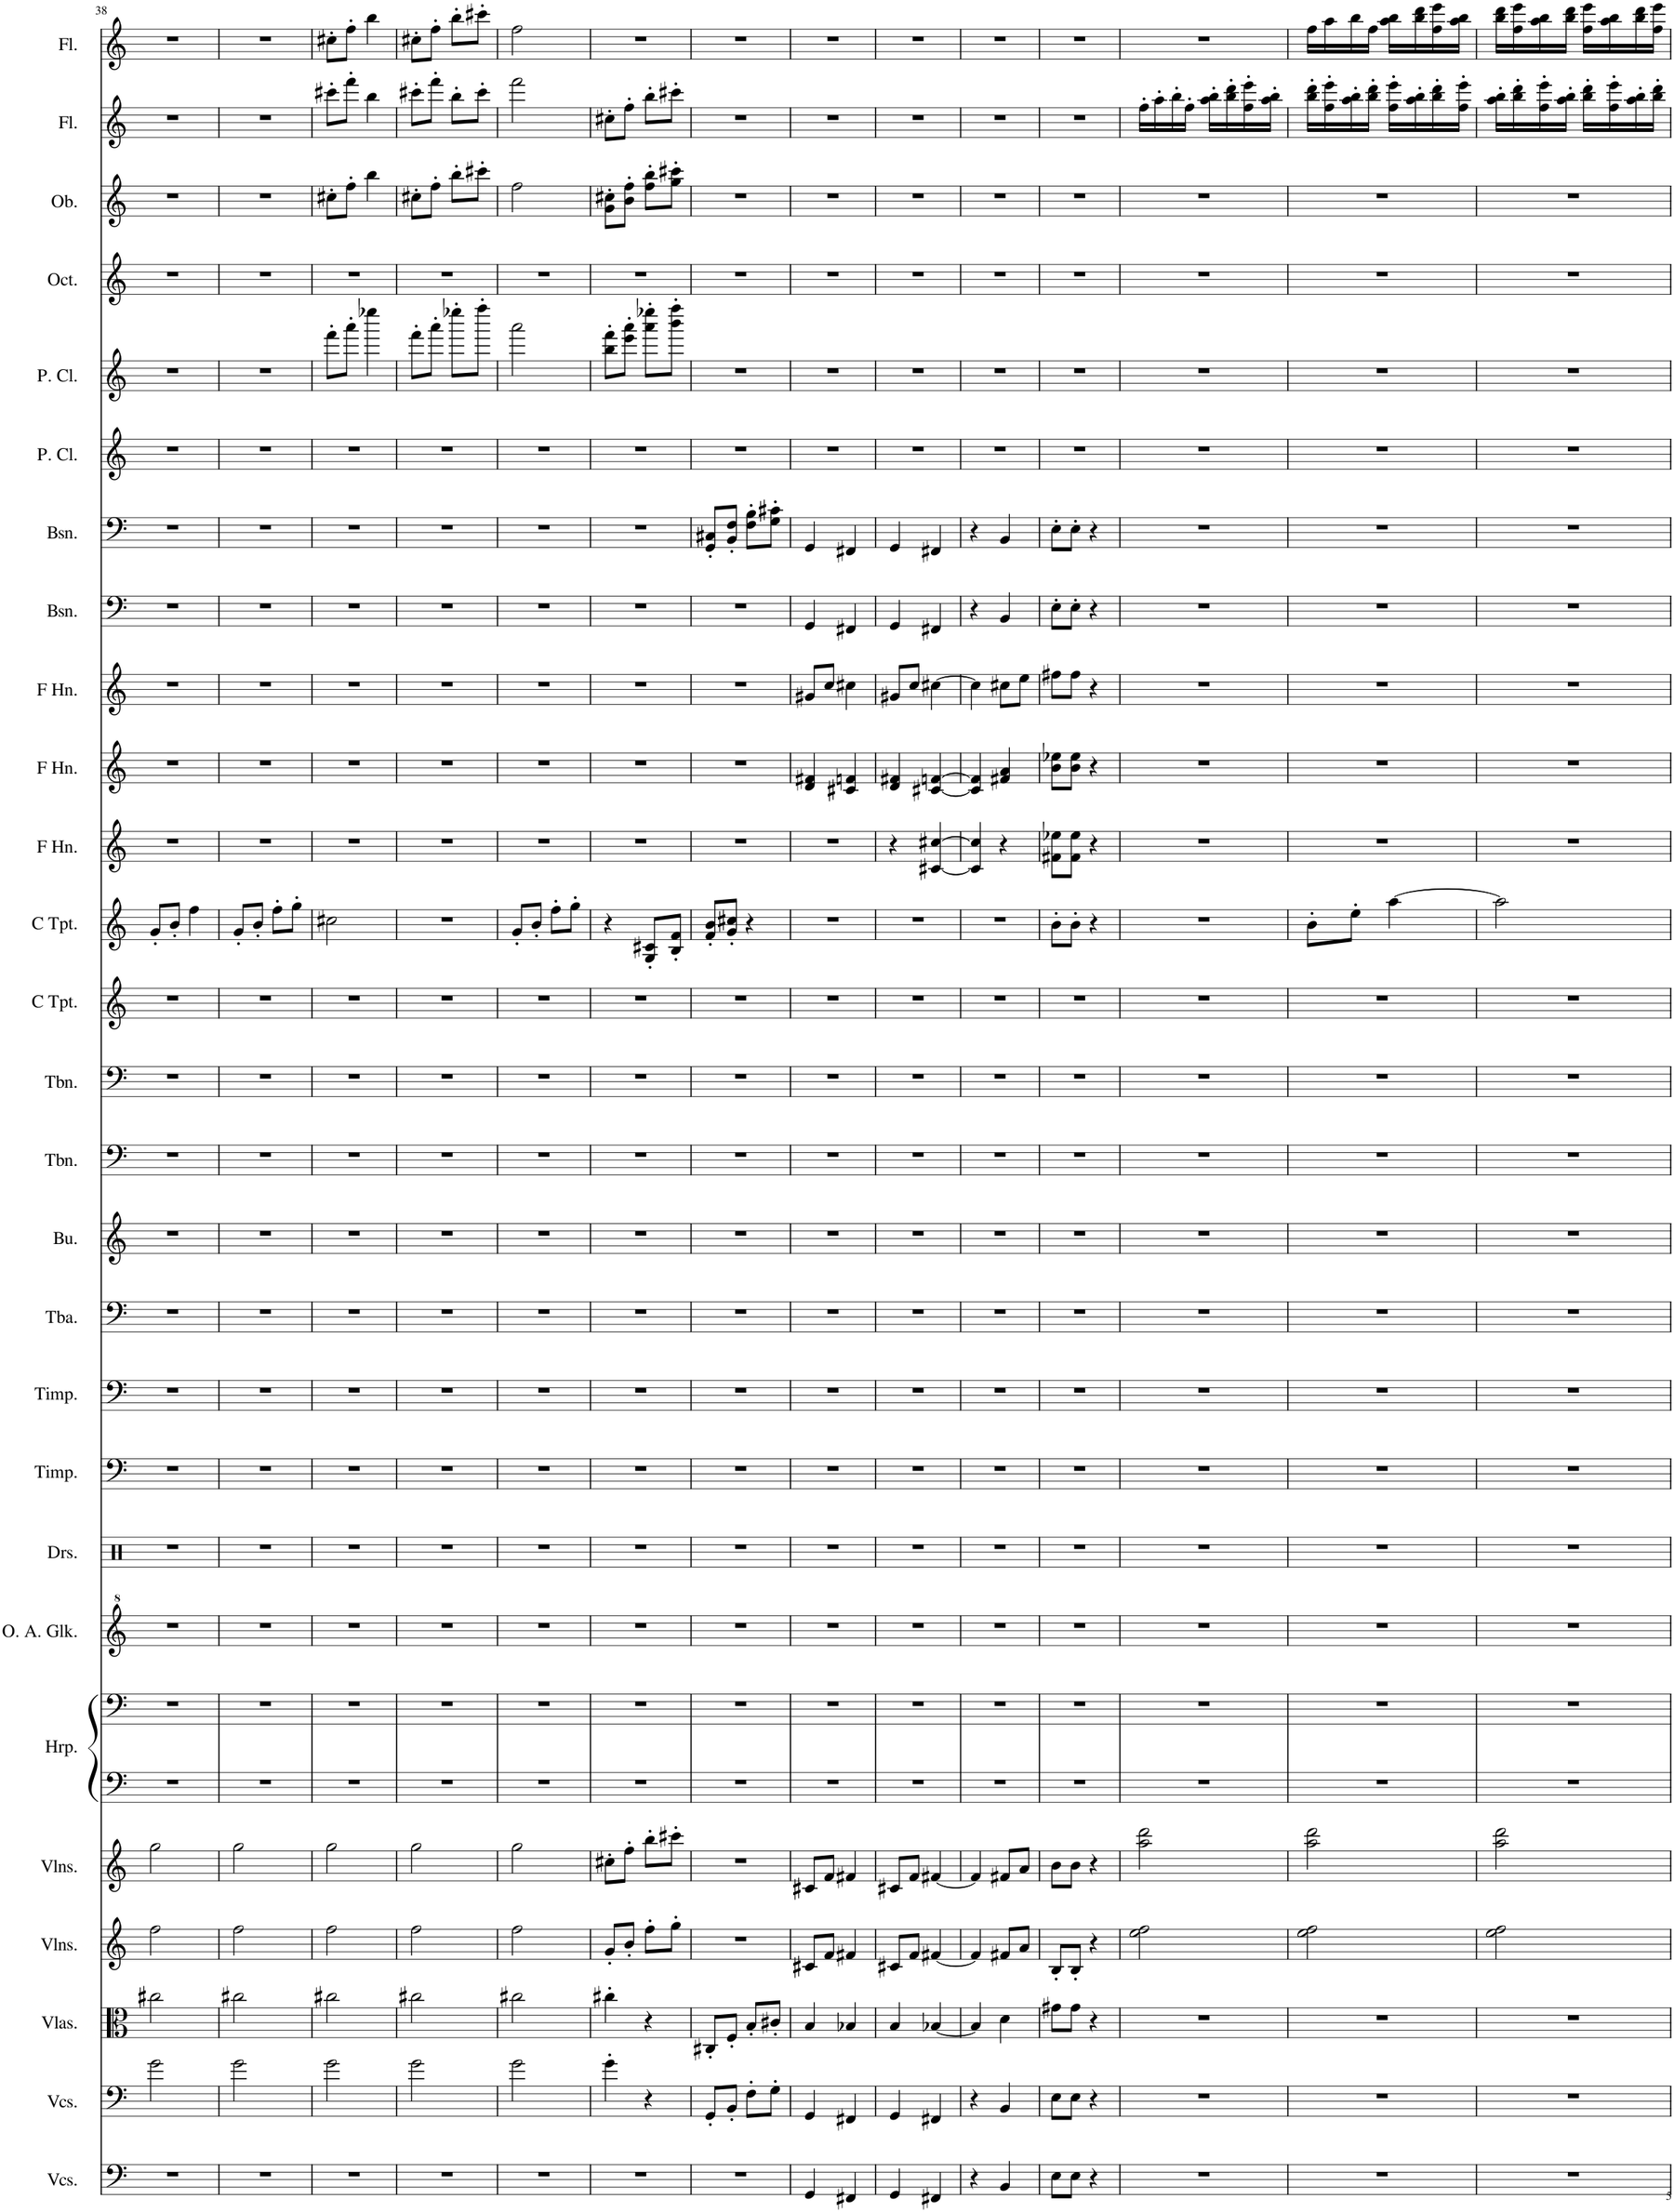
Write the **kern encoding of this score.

**kern	**kern	**kern	**kern	**kern	**kern	**kern	**kern	**kern	**kern	**kern	**kern	**kern	**kern	**kern	**kern	**kern	**kern	**kern	**kern	**kern	**kern	**kern	**kern	**kern	**kern	**kern	**kern
*part27	*part26	*part25	*part24	*part23	*part22	*part22	*part21	*part20	*part19	*part18	*part17	*part16	*part15	*part14	*part13	*part12	*part11	*part10	*part9	*part8	*part7	*part6	*part5	*part4	*part3	*part2	*part1
*staff28	*staff27	*staff26	*staff25	*staff24	*staff23	*staff22	*staff21	*staff20	*staff19	*staff18	*staff17	*staff16	*staff15	*staff14	*staff13	*staff12	*staff11	*staff10	*staff9	*staff8	*staff7	*staff6	*staff5	*staff4	*staff3	*staff2	*staff1
*I"Violoncellos, Doublebasses	*I"Violoncellos, Cellos	*I"Violas, Violas	*I"Violins, 2nd Violins	*I"Violins, 1st Violins	*I"Harp, Harp 1	*	*I"Orff Alto Glockenspiel, Glockenspiel	*I"Drumset, Percussion (General MIDI Map)	*I"Timpani, Timpani II	*I"Timpani, Timpani I	*I"Tuba, Bass Tuba	*I"Bugle, Tenor Tuba in Bb	*I"Trombone, Bass Trombone	*I"Trombone, Tenor Trombone	*I"C Trumpet, Trumpets III IV	*I"C Trumpet, Trumpets I II	*I"Horn in F, Horns in F  V  VI	*I"Horn in F, Horns in F III IV	*I"Horn in F, Horns in F  I  II	*I"Bassoon, DoubleBassoon	*I"Bassoon, Bassoons	*I"Piccolo Clarinet, BassClarinets in Bb	*I"Piccolo Clarinet, Clarinets in Bb	*I"Octavin, English Horn	*I"Oboe, Oboe	*I"Flute, Flutes	*I"Flute, Piccolos
*I'Vcs.	*I'Vcs.	*I'Vlas.	*I'Vlns.	*I'Vlns.	*I'Hrp.	*	*I'O. A. Glk.	*I'Drs.	*I'Timp.	*I'Timp.	*I'Tba.	*I'Bu.	*I'Tbn.	*I'Tbn.	*I'C Tpt.	*I'C Tpt.	*I'F Hn.	*I'F Hn.	*I'F Hn.	*I'Bsn.	*I'Bsn.	*I'P. Cl.	*I'P. Cl.	*I'Oct.	*I'Ob.	*I'Fl.	*I'Fl.
!!LO:PB:g=z
*clefF4	*clefF4	*clefC3	*clefG2	*clefG2	*clefF4	*clefF4	*clefG^2	*clefX	*clefF4	*clefF4	*clefF4	*clefG2	*clefF4	*clefF4	*clefG2	*clefG2	*clefG2	*clefG2	*clefG2	*clefF4	*clefF4	*clefG2	*clefG2	*clefG2	*clefG2	*clefG2	*clefG2
*	*	*	*	*	*	*	*	*	*	*	*	*	*	*	*	*	*Trd4c7	*Trd4c7	*Trd4c7	*	*	*Trd-5c-8	*Trd-5c-8	*Trd4c7	*	*	*
*k[]	*k[]	*k[]	*k[]	*k[]	*k[]	*k[]	*k[]	*k[]	*k[]	*k[]	*k[]	*k[]	*k[]	*k[]	*k[]	*k[]	*k[]	*k[]	*k[]	*k[]	*k[]	*k[]	*k[]	*k[]	*k[]	*k[]	*k[]
*M2/4	*M2/4	*M2/4	*M2/4	*M2/4	*M2/4	*M2/4	*M2/4	*M2/4	*M2/4	*M2/4	*M2/4	*M2/4	*M2/4	*M2/4	*M2/4	*M2/4	*M2/4	*M2/4	*M2/4	*M2/4	*M2/4	*M2/4	*M2/4	*M2/4	*M2/4	*M2/4	*M2/4
=38	=38	=38	=38	=38	=38	=38	=38	=38	=38	=38	=38	=38	=38	=38	=38	=38	=38	=38	=38	=38	=38	=38	=38	=38	=38	=38	=38
2r	2g\	2cc#X\	2ff\	2gg\	2r	2r	2r	2r	2r	2r	2r	2r	2r	2r	2r	8g'/L	2r	2r	2r	2r	2r	2r	2r	2r	2r	2r	2r
.	.	.	.	.	.	.	.	.	.	.	.	.	.	.	.	8b'/J	.	.	.	.	.	.	.	.	.	.	.
.	.	.	.	.	.	.	.	.	.	.	.	.	.	.	.	4ff\	.	.	.	.	.	.	.	.	.	.	.
=39	=39	=39	=39	=39	=39	=39	=39	=39	=39	=39	=39	=39	=39	=39	=39	=39	=39	=39	=39	=39	=39	=39	=39	=39	=39	=39	=39
2r	2g\	2cc#X\	2ff\	2gg\	2r	2r	2r	2r	2r	2r	2r	2r	2r	2r	2r	8g'/L	2r	2r	2r	2r	2r	2r	2r	2r	2r	2r	2r
.	.	.	.	.	.	.	.	.	.	.	.	.	.	.	.	8b'/J	.	.	.	.	.	.	.	.	.	.	.
.	.	.	.	.	.	.	.	.	.	.	.	.	.	.	.	8ff'\L	.	.	.	.	.	.	.	.	.	.	.
.	.	.	.	.	.	.	.	.	.	.	.	.	.	.	.	8gg'\J	.	.	.	.	.	.	.	.	.	.	.
=40	=40	=40	=40	=40	=40	=40	=40	=40	=40	=40	=40	=40	=40	=40	=40	=40	=40	=40	=40	=40	=40	=40	=40	=40	=40	=40	=40
2r	2g\	2cc#X\	2ff\	2gg\	2r	2r	2r	2r	2r	2r	2r	2r	2r	2r	2r	2cc#X\	2r	2r	2r	2r	2r	2r	8fff'\L	2r	8cc#X'\L	8ccc#X'\L	8cc#X'\L
.	.	.	.	.	.	.	.	.	.	.	.	.	.	.	.	.	.	.	.	.	.	.	8aaa'\J	.	8ff'\J	8fff'\J	8ff'\J
.	.	.	.	.	.	.	.	.	.	.	.	.	.	.	.	.	.	.	.	.	.	.	4eeee-X\	.	4bb\	4bb\	4bb\
=41	=41	=41	=41	=41	=41	=41	=41	=41	=41	=41	=41	=41	=41	=41	=41	=41	=41	=41	=41	=41	=41	=41	=41	=41	=41	=41	=41
2r	2g\	2cc#X\	2ff\	2gg\	2r	2r	2r	2r	2r	2r	2r	2r	2r	2r	2r	2r	2r	2r	2r	2r	2r	2r	8fff'\L	2r	8cc#X'\L	8ccc#X'\L	8cc#X'\L
.	.	.	.	.	.	.	.	.	.	.	.	.	.	.	.	.	.	.	.	.	.	.	8aaa'\J	.	8ff'\J	8fff'\J	8ff'\J
.	.	.	.	.	.	.	.	.	.	.	.	.	.	.	.	.	.	.	.	.	.	.	8eeee-X'\L	.	8bb'\L	8bb'\L	8bb'\L
.	.	.	.	.	.	.	.	.	.	.	.	.	.	.	.	.	.	.	.	.	.	.	8ffff'\J	.	8ccc#X'\J	8ccc#'\J	8ccc#X'\J
=42	=42	=42	=42	=42	=42	=42	=42	=42	=42	=42	=42	=42	=42	=42	=42	=42	=42	=42	=42	=42	=42	=42	=42	=42	=42	=42	=42
2r	2g\	2cc#X\	2ff\	2gg\	2r	2r	2r	2r	2r	2r	2r	2r	2r	2r	2r	8g'/L	2r	2r	2r	2r	2r	2r	2aaa\	2r	2ff\	2fff\	2ff\
.	.	.	.	.	.	.	.	.	.	.	.	.	.	.	.	8b'/J	.	.	.	.	.	.	.	.	.	.	.
.	.	.	.	.	.	.	.	.	.	.	.	.	.	.	.	8ff'\L	.	.	.	.	.	.	.	.	.	.	.
.	.	.	.	.	.	.	.	.	.	.	.	.	.	.	.	8gg'\J	.	.	.	.	.	.	.	.	.	.	.
=43	=43	=43	=43	=43	=43	=43	=43	=43	=43	=43	=43	=43	=43	=43	=43	=43	=43	=43	=43	=43	=43	=43	=43	=43	=43	=43	=43
2r	4g'\	4cc#X'\	8g'/L	8cc#X'\L	2r	2r	2r	2r	2r	2r	2r	2r	2r	2r	2r	4r	2r	2r	2r	2r	2r	2r	8bb\' 8fff\'L	2r	8g\' 8cc#X\'L	8cc#X'\L	2r
.	.	.	8b'/J	8ff'\J	.	.	.	.	.	.	.	.	.	.	.	.	.	.	.	.	.	.	8eee\' 8aaa\'J	.	8b\' 8ff\'J	8ff'\J	.
.	4r	4r	8ff'\L	8bb'\L	.	.	.	.	.	.	.	.	.	.	.	8G/' 8c#X/'L	.	.	.	.	.	.	8aaa\' 8eeee-X\'L	.	8ff\' 8bb\'L	8bb'\L	.
.	.	.	8gg'\J	8ccc#X'\J	.	.	.	.	.	.	.	.	.	.	.	8B/' 8f/'J	.	.	.	.	.	.	8bbb\' 8ffff\'J	.	8gg\' 8ccc#X\'J	8ccc#X'\J	.
=44	=44	=44	=44	=44	=44	=44	=44	=44	=44	=44	=44	=44	=44	=44	=44	=44	=44	=44	=44	=44	=44	=44	=44	=44	=44	=44	=44
2r	8GG'/L	8C#X'/L	2r	2r	2r	2r	2r	2r	2r	2r	2r	2r	2r	2r	2r	8f/' 8b/'L	2r	2r	2r	2r	8GG/' 8C#X/'L	2r	2r	2r	2r	2r	2r
.	8BB'/J	8F'/J	.	.	.	.	.	.	.	.	.	.	.	.	.	8g/' 8cc#X/'J	.	.	.	.	8BB/' 8F/'J	.	.	.	.	.	.
.	8F'\L	8B'/L	.	.	.	.	.	.	.	.	.	.	.	.	.	4r	.	.	.	.	8F\' 8B\'L	.	.	.	.	.	.
.	8G'\J	8c#X'/J	.	.	.	.	.	.	.	.	.	.	.	.	.	.	.	.	.	.	8G\' 8c#X\'J	.	.	.	.	.	.
=45	=45	=45	=45	=45	=45	=45	=45	=45	=45	=45	=45	=45	=45	=45	=45	=45	=45	=45	=45	=45	=45	=45	=45	=45	=45	=45	=45
4GG/	4GG/	4B/	8c#X/L	8c#X/L	2r	2r	2r	2r	2r	2r	2r	2r	2r	2r	2r	2r	2r	4d/ 4f#X/	8g#X/L	4GG/	4GG/	2r	2r	2r	2r	2r	2r
.	.	.	8f/J	8f/J	.	.	.	.	.	.	.	.	.	.	.	.	.	.	8cc/J	.	.	.	.	.	.	.	.
4FF#X/	4FF#X/	4B-X/	4f#X/	4f#X/	.	.	.	.	.	.	.	.	.	.	.	.	.	4c#X/ 4fn/	4cc#X\	4FF#X/	4FF#X/	.	.	.	.	.	.
=46	=46	=46	=46	=46	=46	=46	=46	=46	=46	=46	=46	=46	=46	=46	=46	=46	=46	=46	=46	=46	=46	=46	=46	=46	=46	=46	=46
4GG/	4GG/	4B/	8c#X/L	8c#X/L	2r	2r	2r	2r	2r	2r	2r	2r	2r	2r	2r	2r	4r	4d/ 4f#X/	8g#X/L	4GG/	4GG/	2r	2r	2r	2r	2r	2r
.	.	.	8f/J	8f/J	.	.	.	.	.	.	.	.	.	.	.	.	.	.	8cc/J	.	.	.	.	.	.	.	.
4FF#X/	4FF#X/	[4B-X/	[4f#X/	[4f#X/	.	.	.	.	.	.	.	.	.	.	.	.	[4c#X/ [4cc#X/	[4c#X/ [4fn/	[4cc#X\	4FF#X/	4FF#X/	.	.	.	.	.	.
=47	=47	=47	=47	=47	=47	=47	=47	=47	=47	=47	=47	=47	=47	=47	=47	=47	=47	=47	=47	=47	=47	=47	=47	=47	=47	=47	=47
4r	4r	4B-/]	4f#/]	4f#/]	2r	2r	2r	2r	2r	2r	2r	2r	2r	2r	2r	2r	4c#/] 4cc#/]	4c#/] 4f/]	4cc#\]	4r	4r	2r	2r	2r	2r	2r	2r
4BB/	4BB/	4d\	8f#X/L	8f#X/L	.	.	.	.	.	.	.	.	.	.	.	.	4r	4f#X/ 4a/	8cc#X\L	4BB/	4BB/	.	.	.	.	.	.
.	.	.	8a/J	8a/J	.	.	.	.	.	.	.	.	.	.	.	.	.	.	8ee\J	.	.	.	.	.	.	.	.
=48	=48	=48	=48	=48	=48	=48	=48	=48	=48	=48	=48	=48	=48	=48	=48	=48	=48	=48	=48	=48	=48	=48	=48	=48	=48	=48	=48
8E\L	8E\L	8g#X\L	8B'/L	8b\L	2r	2r	2r	2r	2r	2r	2r	2r	2r	2r	2r	8b'\L	8f#X\ 8ee-X\L	8b\ 8ee-X\L	8ff#X\L	8E'\L	8E'\L	2r	2r	2r	2r	2r	2r
8E\J	8E\J	8g#\J	8B'/J	8b\J	.	.	.	.	.	.	.	.	.	.	.	8b'\J	8f#\ 8ee-\J	8b\ 8ee-\J	8ff#\J	8E'\J	8E'\J	.	.	.	.	.	.
4r	4r	4r	4r	4r	.	.	.	.	.	.	.	.	.	.	.	4r	4r	4r	4r	4r	4r	.	.	.	.	.	.
=49	=49	=49	=49	=49	=49	=49	=49	=49	=49	=49	=49	=49	=49	=49	=49	=49	=49	=49	=49	=49	=49	=49	=49	=49	=49	=49	=49
2r	2r	2r	2ee\ 2ff\	2aa\ 2ddd\	2r	2r	2r	2r	2r	2r	2r	2r	2r	2r	2r	2r	2r	2r	2r	2r	2r	2r	2r	2r	2r	16ff'\LL	2r
.	.	.	.	.	.	.	.	.	.	.	.	.	.	.	.	.	.	.	.	.	.	.	.	.	.	16aa'\	.
.	.	.	.	.	.	.	.	.	.	.	.	.	.	.	.	.	.	.	.	.	.	.	.	.	.	16bb'\	.
.	.	.	.	.	.	.	.	.	.	.	.	.	.	.	.	.	.	.	.	.	.	.	.	.	.	16ff'\JJ	.
.	.	.	.	.	.	.	.	.	.	.	.	.	.	.	.	.	.	.	.	.	.	.	.	.	.	16aa\' 16bb\'LL	.
.	.	.	.	.	.	.	.	.	.	.	.	.	.	.	.	.	.	.	.	.	.	.	.	.	.	16bb\' 16ddd\'	.
.	.	.	.	.	.	.	.	.	.	.	.	.	.	.	.	.	.	.	.	.	.	.	.	.	.	16ff\' 16eee\'	.
.	.	.	.	.	.	.	.	.	.	.	.	.	.	.	.	.	.	.	.	.	.	.	.	.	.	16aa\' 16bb\'JJ	.
=50	=50	=50	=50	=50	=50	=50	=50	=50	=50	=50	=50	=50	=50	=50	=50	=50	=50	=50	=50	=50	=50	=50	=50	=50	=50	=50	=50
2r	2r	2r	2ee\ 2ff\	2aa\ 2ddd\	2r	2r	2r	2r	2r	2r	2r	2r	2r	2r	2r	8b'\L	2r	2r	2r	2r	2r	2r	2r	2r	2r	16bb\' 16ddd\'LL	16ff\LL
.	.	.	.	.	.	.	.	.	.	.	.	.	.	.	.	.	.	.	.	.	.	.	.	.	.	16ff\' 16eee\'	16aa\
.	.	.	.	.	.	.	.	.	.	.	.	.	.	.	.	8ee'\J	.	.	.	.	.	.	.	.	.	16aa\' 16bb\'	16bb\
.	.	.	.	.	.	.	.	.	.	.	.	.	.	.	.	.	.	.	.	.	.	.	.	.	.	16bb\' 16ddd\'JJ	16ff\JJ
.	.	.	.	.	.	.	.	.	.	.	.	.	.	.	.	[4aa\	.	.	.	.	.	.	.	.	.	16ff\' 16eee\'LL	16aa\ 16bb\LL
.	.	.	.	.	.	.	.	.	.	.	.	.	.	.	.	.	.	.	.	.	.	.	.	.	.	16aa\' 16bb\'	16bb\ 16ddd\
.	.	.	.	.	.	.	.	.	.	.	.	.	.	.	.	.	.	.	.	.	.	.	.	.	.	16bb\' 16ddd\'	16ff\ 16eee\
.	.	.	.	.	.	.	.	.	.	.	.	.	.	.	.	.	.	.	.	.	.	.	.	.	.	16ff\' 16eee\'JJ	16aa\ 16bb\JJ
=51	=51	=51	=51	=51	=51	=51	=51	=51	=51	=51	=51	=51	=51	=51	=51	=51	=51	=51	=51	=51	=51	=51	=51	=51	=51	=51	=51
2r	2r	2r	2ee\ 2ff\	2aa\ 2ddd\	2r	2r	2r	2r	2r	2r	2r	2r	2r	2r	2r	2aa\]	2r	2r	2r	2r	2r	2r	2r	2r	2r	16aa\' 16bb\'LL	16bb\ 16ddd\LL
.	.	.	.	.	.	.	.	.	.	.	.	.	.	.	.	.	.	.	.	.	.	.	.	.	.	16bb\' 16ddd\'	16ff\ 16eee\
.	.	.	.	.	.	.	.	.	.	.	.	.	.	.	.	.	.	.	.	.	.	.	.	.	.	16ff\' 16eee\'	16aa\ 16bb\
.	.	.	.	.	.	.	.	.	.	.	.	.	.	.	.	.	.	.	.	.	.	.	.	.	.	16aa\' 16bb\'JJ	16bb\ 16ddd\JJ
.	.	.	.	.	.	.	.	.	.	.	.	.	.	.	.	.	.	.	.	.	.	.	.	.	.	16bb\' 16ddd\'LL	16ff\ 16eee\LL
.	.	.	.	.	.	.	.	.	.	.	.	.	.	.	.	.	.	.	.	.	.	.	.	.	.	16ff\' 16eee\'	16aa\ 16bb\
.	.	.	.	.	.	.	.	.	.	.	.	.	.	.	.	.	.	.	.	.	.	.	.	.	.	16aa\' 16bb\'	16bb\ 16ddd\
.	.	.	.	.	.	.	.	.	.	.	.	.	.	.	.	.	.	.	.	.	.	.	.	.	.	16bb\' 16ddd\'JJ	16ff\ 16eee\JJ
=	=	=	=	=	=	=	=	=	=	=	=	=	=	=	=	=	=	=	=	=	=	=	=	=	=	=	=
*-	*-	*-	*-	*-	*-	*-	*-	*-	*-	*-	*-	*-	*-	*-	*-	*-	*-	*-	*-	*-	*-	*-	*-	*-	*-	*-	*-
